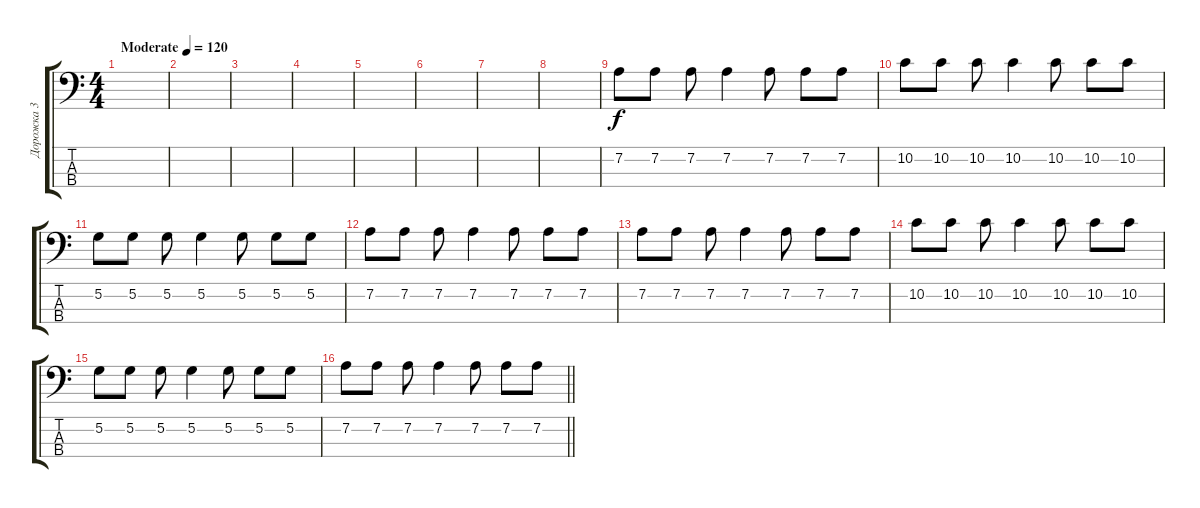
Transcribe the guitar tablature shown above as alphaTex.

\track ("Дорожка 3" "Дорожка 3") {instrument electricbassfinger}
\staff {score tabs}
\tuning (G2 D2 A1 E1) {hide}
\ts (4 4)
\tempo (120 "Moderate")
\clef f4
\ks c
|
|
|
|
|
|
|
|
7.2.8 7.2.8 7.2.8 7.2.4 7.2.8 7.2.8 7.2.8 |
10.2.8 10.2.8 10.2.8 10.2.4 10.2.8 10.2.8 10.2.8 |
5.2.8 5.2.8 5.2.8 5.2.4 5.2.8 5.2.8 5.2.8 |
7.2.8 7.2.8 7.2.8 7.2.4 7.2.8 7.2.8 7.2.8 |
7.2.8 7.2.8 7.2.8 7.2.4 7.2.8 7.2.8 7.2.8 |
10.2.8 10.2.8 10.2.8 10.2.4 10.2.8 10.2.8 10.2.8 |
5.2.8 5.2.8 5.2.8 5.2.4 5.2.8 5.2.8 5.2.8 |
\barLineRight lightlight
7.2.8 7.2.8 7.2.8 7.2.4 7.2.8 7.2.8 7.2.8
